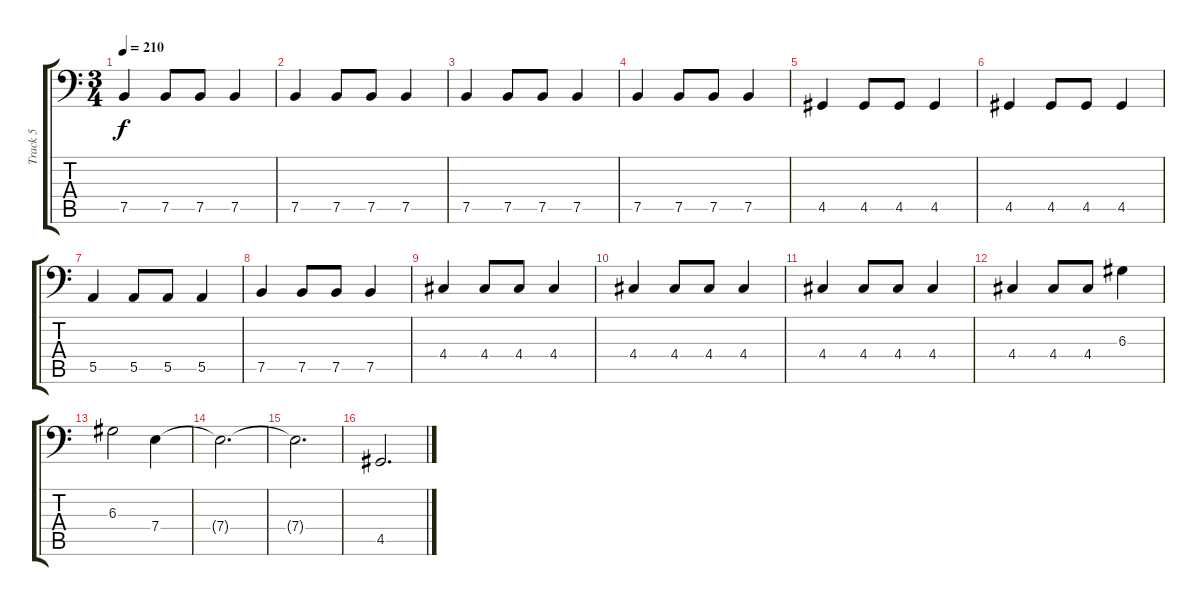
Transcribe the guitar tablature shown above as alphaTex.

\track ("Track 5" "Track 5") {instrument acousticbass}
\staff {score tabs}
\tuning (C3 G2 D2 A1 E1 B0) {hide}
\ts (3 4)
\tempo 210
\clef f4
\ks c
7.5.4{dy f} 7.5.8 7.5.8 7.5.4 |
7.5.4 7.5.8 7.5.8 7.5.4 |
7.5.4 7.5.8 7.5.8 7.5.4 |
7.5.4 7.5.8 7.5.8 7.5.4 |
4.5.4 4.5.8 4.5.8 4.5.4 |
4.5.4 4.5.8 4.5.8 4.5.4 |
5.5.4 5.5.8 5.5.8 5.5.4 |
7.5.4 7.5.8 7.5.8 7.5.4 |
4.4.4 4.4.8 4.4.8 4.4.4 |
4.4.4 4.4.8 4.4.8 4.4.4 |
4.4.4 4.4.8 4.4.8 4.4.4 |
4.4.4 4.4.8 4.4.8 6.3.4 |
6.3.2 7.4.4 |
7.4{t}.2{d} |
7.4{t}.2{d} |
4.5.2{d}
